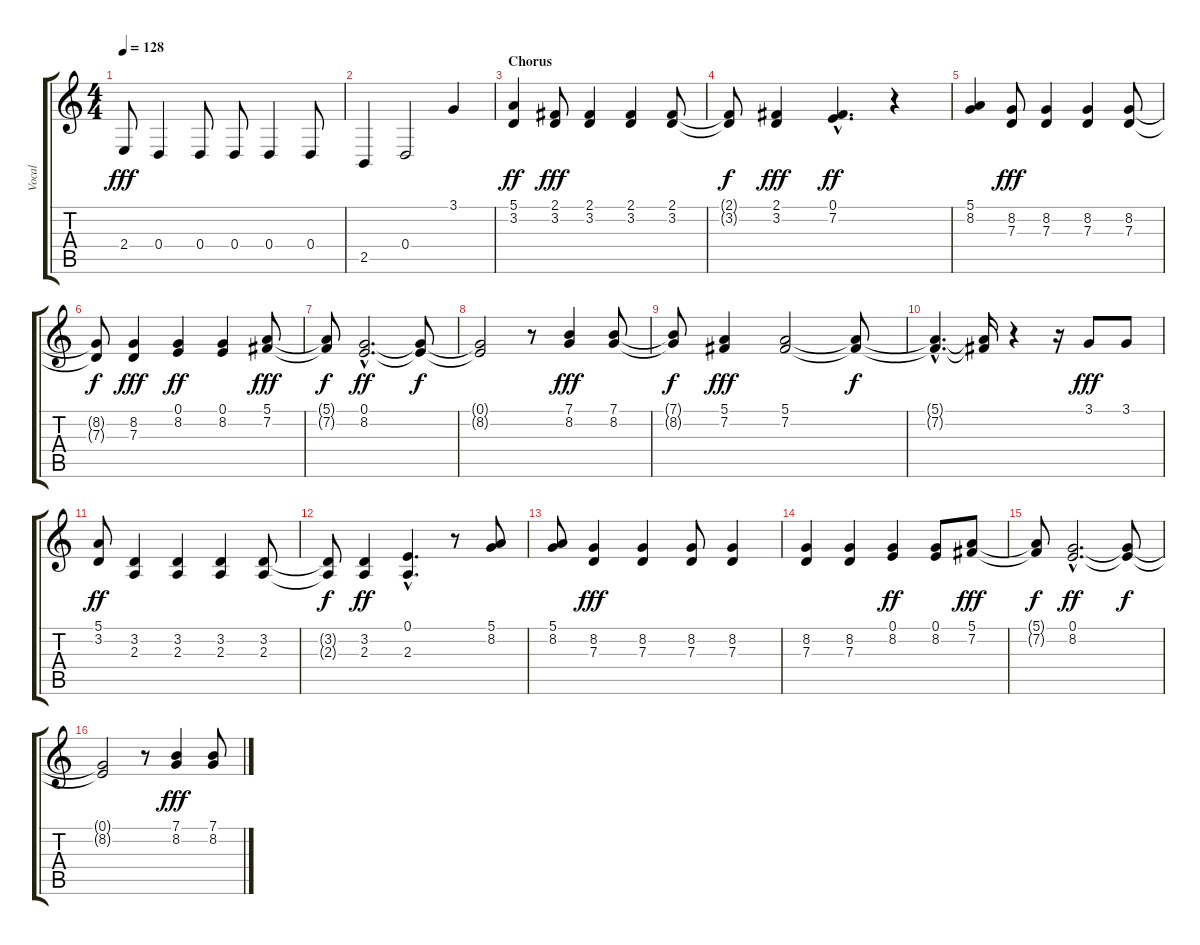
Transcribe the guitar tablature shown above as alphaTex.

\track ("Vocal" "Vocal") {instrument oboe}
\staff {score tabs}
\tuning (E4 B3 G3 D3 A2 E2) {hide}
\ts (4 4)
\tempo 128
\clef g2
\ks c
2.4.8{dy fff} 0.4.4 0.4.8 0.4.8 0.4.4 0.4.8 |
2.5.4 0.4.2 3.1.4 |
\section ("" "Chorus")
(5.1 3.2).4{dy ff} (2.1 3.2).8{dy fff} (2.1 3.2).4 (2.1 3.2).4 (2.1 3.2).8 |
(2.1{t} 3.2{t}).8{dy f} (2.1 3.2).4{dy fff} (0.1{hac} 7.2{hac}).4{d dy ff} r.4 |
(5.1 8.2).4 (8.2 7.3).8{dy fff} (8.2 7.3).4 (8.2 7.3).4 (8.2 7.3).8 |
(8.2{t} 7.3{t}).8{dy f} (8.2 7.3).4{dy fff} (0.1 8.2).4{dy ff} (0.1 8.2).4 (5.1 7.2).8{dy fff} |
(5.1{t} 7.2{t}).8{dy f} (0.1{hac} 8.2{hac}).2{d dy ff} (0.1{t} 8.2{t}).8{dy f} |
(0.1{t} 8.2{t}).2 r.8 (7.1 8.2).4{dy fff} (7.1 8.2).8 |
(7.1{t} 8.2{t}).8{dy f} (5.1 7.2).4{dy fff} (5.1 7.2).2 (5.1{t} 7.2{t}).8{dy f} |
(5.1{hac t} 7.2{hac t}).4{d} (5.1{t} 7.2{t}).16 r.4 r.16 3.1.8{dy fff} 3.1.8 |
(5.1 3.2).8{dy ff} (3.2 2.3).4 (3.2 2.3).4 (3.2 2.3).4 (3.2 2.3).8 |
(3.2{t} 2.3{t}).8{dy f} (3.2 2.3).4{dy ff} (0.1{hac} 2.3{hac}).4{d} r.8 (5.1 8.2).8 |
(5.1 8.2).8 (8.2 7.3).4{dy fff} (8.2 7.3).4 (8.2 7.3).8 (8.2 7.3).4 |
(8.2 7.3).4 (8.2 7.3).4 (0.1 8.2).4{dy ff} (0.1 8.2).8 (5.1 7.2).8{dy fff} |
(5.1{t} 7.2{t}).8{dy f} (0.1{hac} 8.2{hac}).2{d dy ff} (0.1{t} 8.2{t}).8{dy f} |
(0.1{t} 8.2{t}).2 r.8 (7.1 8.2).4{dy fff} (7.1 8.2).8
